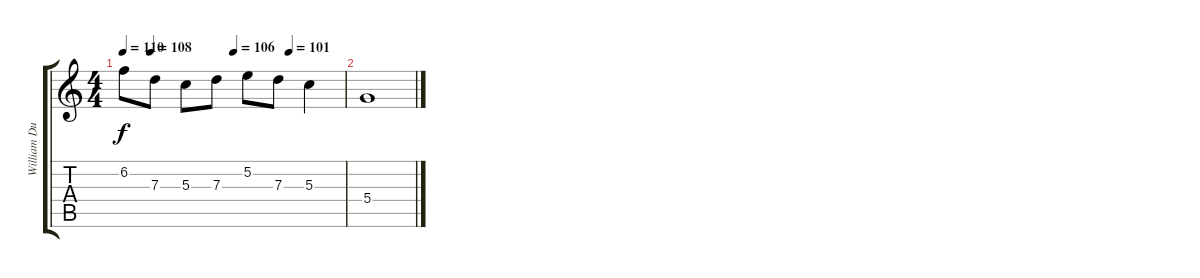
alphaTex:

\track ("William Duffy - Gtr. 1" "William Du") {instrument electricguitarclean}
\staff {score tabs}
\tuning (E4 B3 G3 D3 A2 E2) {hide}
\ts (4 4)
\tempo 110
\tempo (108 0.125)
\tempo (106 0.5)
\tempo (101 0.75)
\clef g2
\ks c
6.2{t}.8{dy f} 7.3.8 5.3.8 7.3.8 5.2.8 7.3.8 5.3.4 |
5.4.1
